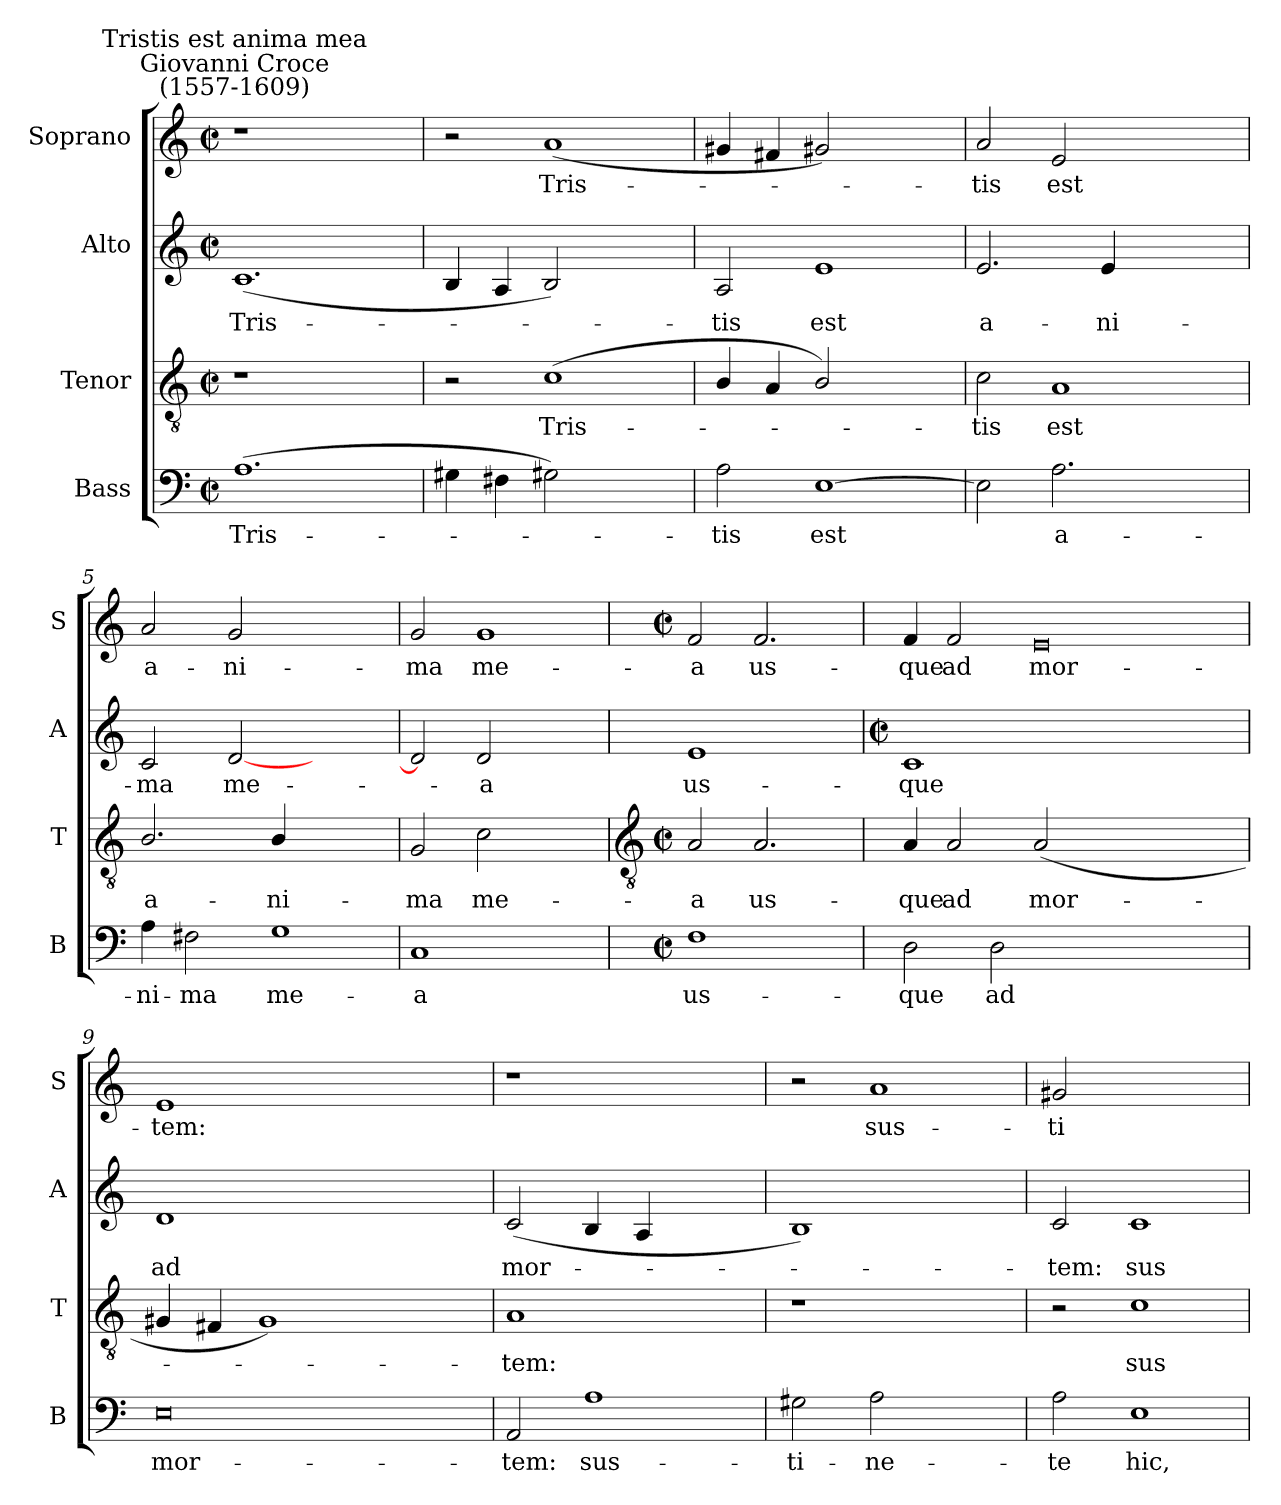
**kern	**text	**kern	**text	**kern	**text	**kern	**text
*part4	*part4	*part3	*part3	*part2	*part2	*part1	*part1
*staff4	*staff4	*staff3	*staff3	*staff2	*staff2	*staff1	*staff1
*I"Bass	*	*I"Tenor	*	*I"Alto	*	*I"Soprano	*
*I'B	*	*I'T	*	*I'A	*	*I'S	*
*clefF4	*	*clefGv2	*	*clefG2	*	*clefG2	*
*k[]	*	*k[]	*	*k[]	*	*k[]	*
*C:	*	*C:	*	*C:	*	*C:	*
*M2/2	*	*M2/2	*	*M2/2	*	*M2/2	*
*met(c|)	*	*met(c|)	*	*met(c|)	*	*met(c|)	*
=1	=1	=1	=1	=1	=1	=1	=1
!	!	!	!	!	!	!LO:TX:a:cj:t=Giovanni Croce\n(1557-1609)	!
!	!	!	!	!	!	!LO:TX:a:cj:t=Tristis est anima mea	!
!	!LO:LY:b	!	!	!	!LO:LY:b	!	!
(>1.A	Tris-	1r	.	(<1.c	Tris-	1r	.
.	.	2ryy	.	.	.	2ryy	.
=2	=2	=2	=2	=2	=2	=2	=2
4G#X	.	2r	.	4B	.	2r	.
4F#X	.	.	.	4A	.	.	.
!	!	!	!LO:LY:b	!	!	!	!LO:LY:b
2G#X)	.	(<1c	Tris-	2B)	.	(<1a	Tris-
2ryy	.	.	.	2ryy	.	.	.
=3	=3	=3	=3	=3	=3	=3	=3
!	!LO:LY:b	!	!	!	!LO:LY:b	!	!
2A	tis	4B/	.	2A	tis	4g#X	.
.	.	4A	.	.	.	4f#X	.
!	!LO:LY:b	!	!	!	!LO:LY:b	!	!
[1E	est	2B/)	.	1e	est	2g#X)	.
.	.	2ryy	.	.	.	2ryy	.
=4	=4	=4	=4	=4	=4	=4	=4
!	!	!	!LO:LY:b	!	!LO:LY:b	!	!LO:LY:b
2E]	.	2c	tis	2.e	a-	2a	tis
!	!LO:LY:b	!	!LO:LY:b	!	!	!	!LO:LY:b
2.A	a-	1A	est	.	.	2e	est
!	!	!	!	!	!LO:LY:b	!	!
.	.	.	.	4e	-ni-	.	.
.	.	.	.	2ryy	.	2ryy	.
4ryy	.	.	.	.	.	.	.
=5	=5	=5	=5	=5	=5	=5	=5
!	!LO:LY:b	!	!LO:LY:b	!	!LO:LY:b	!	!LO:LY:b
4A	-ni-	2.B/	a-	2c	-ma	2a	a-
!	!LO:LY:b	!	!	!	!	!	!
2F#X	-ma	.	.	.	.	.	.
!	!	!	!	!	!LO:LY:b	!	!LO:LY:b
.	.	.	.	[2d	me-	2g	-ni-
!	!LO:LY:b	!	!LO:LY:b	!	!	!	!
1G	me-	4B/	-ni-	.	.	.	.
.	.	2.ryy	.	2.ryy	.	2.ryy	.
=6	=6	=6	=6	=6	=6	=6	=6
!	!LO:LY:b	!	!LO:LY:b	!	!	!	!LO:LY:b
1C	-a	2G	-ma	2d]	.	2g	-ma
!	!	!	!LO:LY:b	!	!LO:LY:b	!	!LO:LY:b
.	.	2c	me-	2d	a	1g	me-
2ryy	.	2ryy	.	2ryy	.	.	.
!!LO:LB:g=z
=7	=7	=7	=7	=7	=7	=7	=7
*	*	*clefGv2	*	*	*	*	*
*M2/2	*	*M2/2	*	*	*	*M2/2	*
*met(c|)	*	*met(c|)	*	*	*	*met(c|)	*
!	!LO:LY:b	!	!LO:LY:b	!	!LO:LY:b	!	!LO:LY:b
1F	us-	2A	-a	1e	us-	2f	-a
!	!	!	!LO:LY:b	!	!	!	!LO:LY:b
.	.	2.A	us-	.	.	2.f	us-
4ryy	.	.	.	4ryy	.	.	.
!!LO:LB:g=z
=8	=8	=8	=8	=8	=8	=8	=8
*	*	*	*	*M2/2	*	*	*
*	*	*	*	*met(c|)	*	*	*
!	!LO:LY:b	!	!LO:LY:b	!	!LO:LY:b	!	!LO:LY:b
2D	-que	4A	-que	1c	-que	4f	-que
!	!	!	!LO:LY:b	!	!	!	!LO:LY:b
.	.	2A	ad	.	.	2f	ad
!	!LO:LY:b	!	!	!	!	!	!
2D	ad	.	.	.	.	.	.
!	!	!	!LO:LY:b	!	!	!	!LO:LY:b
.	.	(<2A	mor-	.	.	0e	mor-
1..ryy	.	.	.	1..ryy	.	.	.
.	.	1.ryy	.	.	.	.	.
=9	=9	=9	=9	=9	=9	=9	=9
!	!LO:LY:b	!	!	!	!LO:LY:b	!	!LO:LY:b
0E	mor-	4G#X	.	1d	ad	1e	-tem:
.	.	4F#X	.	.	.	.	.
.	.	1G#)	.	.	.	.	.
.	.	.	.	1ryy	.	1ryy	.
.	.	2ryy	.	.	.	.	.
=10	=10	=10	=10	=10	=10	=10	=10
!	!LO:LY:b	!	!LO:LY:b	!	!LO:LY:b	!	!
2AA	-tem:	1A	tem:	(<2c	mor-	1r	.
!	!LO:LY:b	!	!	!	!	!	!
1A	sus-	.	.	4B	.	.	.
.	.	.	.	4A	.	.	.
.	.	2ryy	.	2ryy	.	2ryy	.
=11	=11	=11	=11	=11	=11	=11	=11
!	!LO:LY:b	!	!	!	!	!	!
2G#X	-ti-	1r	.	1B)	.	2r	.
!	!LO:LY:b	!	!	!	!	!	!LO:LY:b
2A	-ne-	.	.	.	.	1a	sus-
2ryy	.	2ryy	.	2ryy	.	.	.
=12	=12	=12	=12	=12	=12	=12	=12
!	!LO:LY:b	!	!	!	!LO:LY:b	!	!LO:LY:b
2A	-te	2r	.	2c	tem:	2g#X	-ti-
!	!LO:LY:b	!	!LO:LY:b	!	!LO:LY:b	!	!
1E	hic,	1c	sus-	1c	sus-	1ryy	.
=	=	=	=	=	=	=	=
*-	*-	*-	*-	*-	*-	*-	*-
